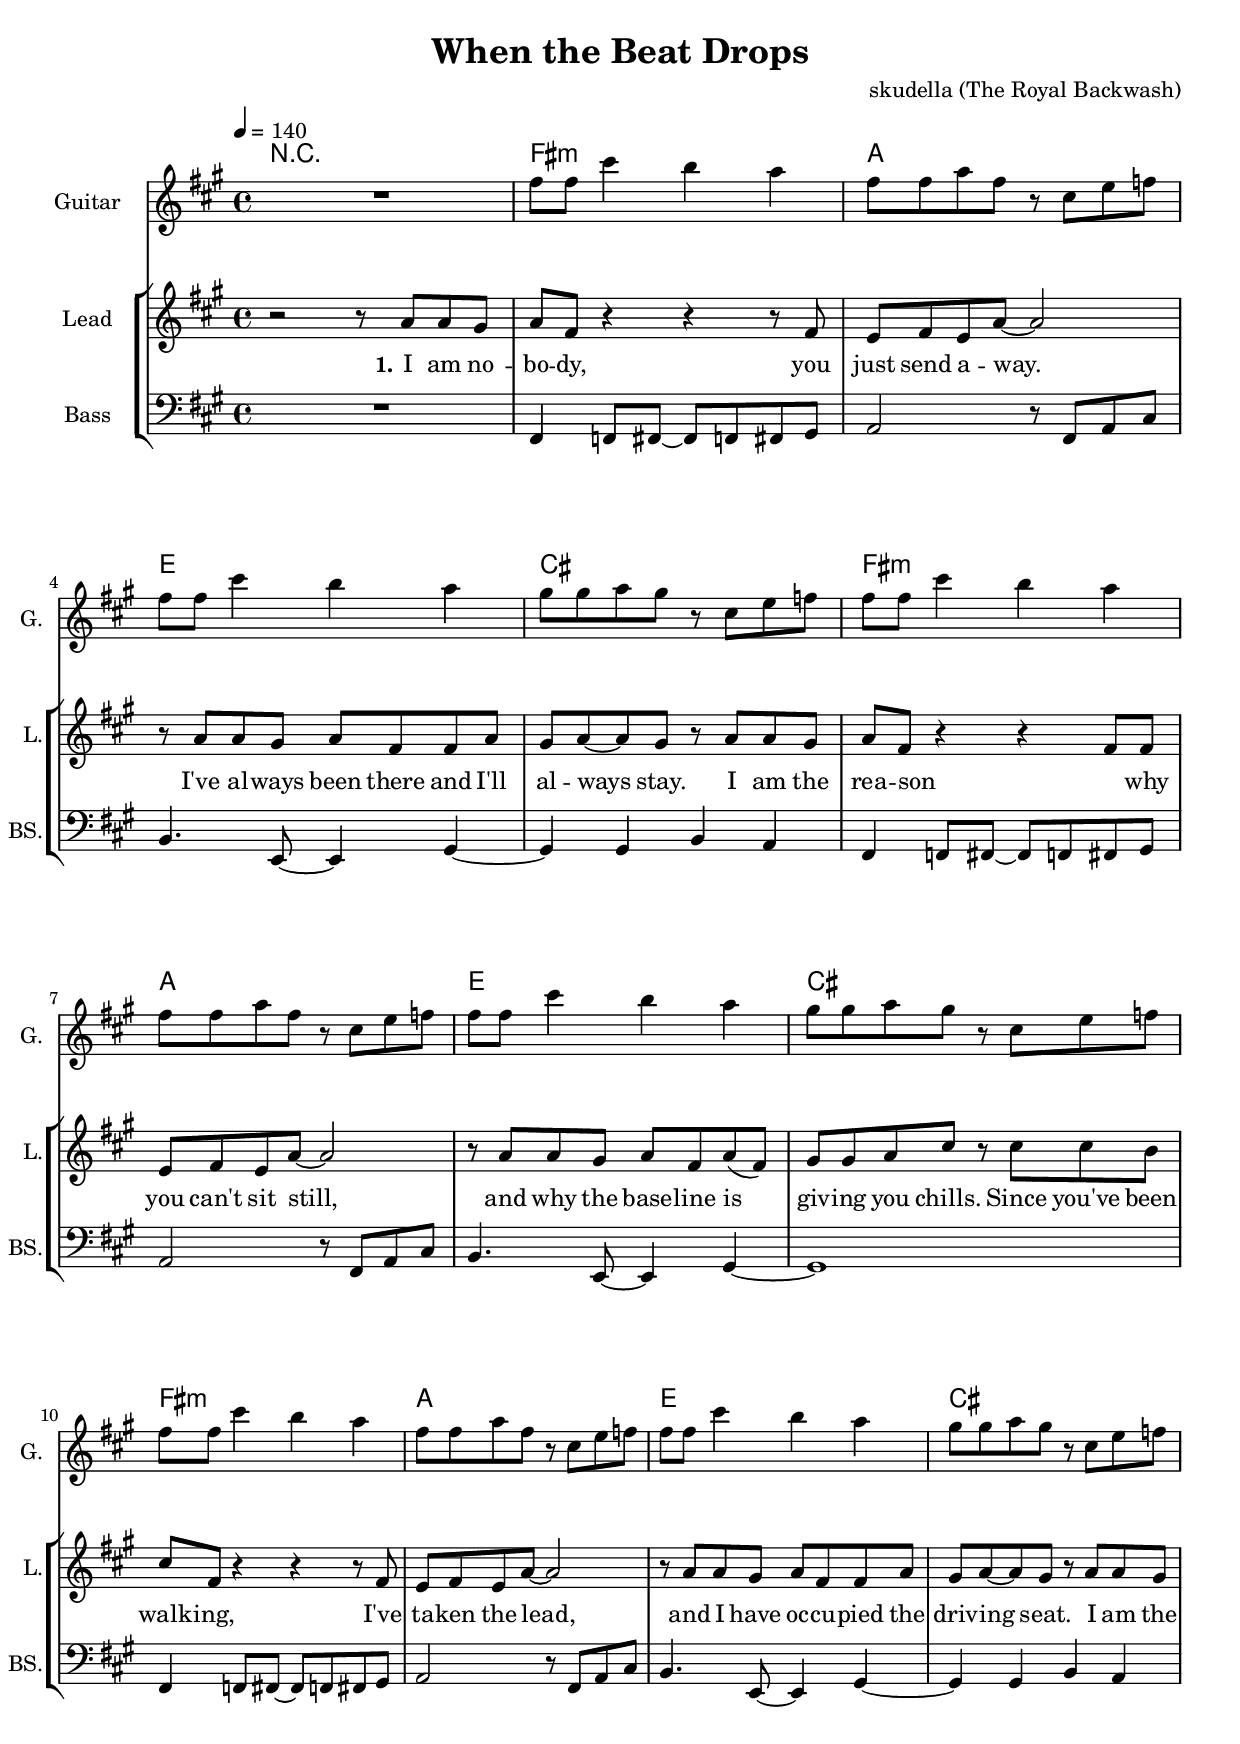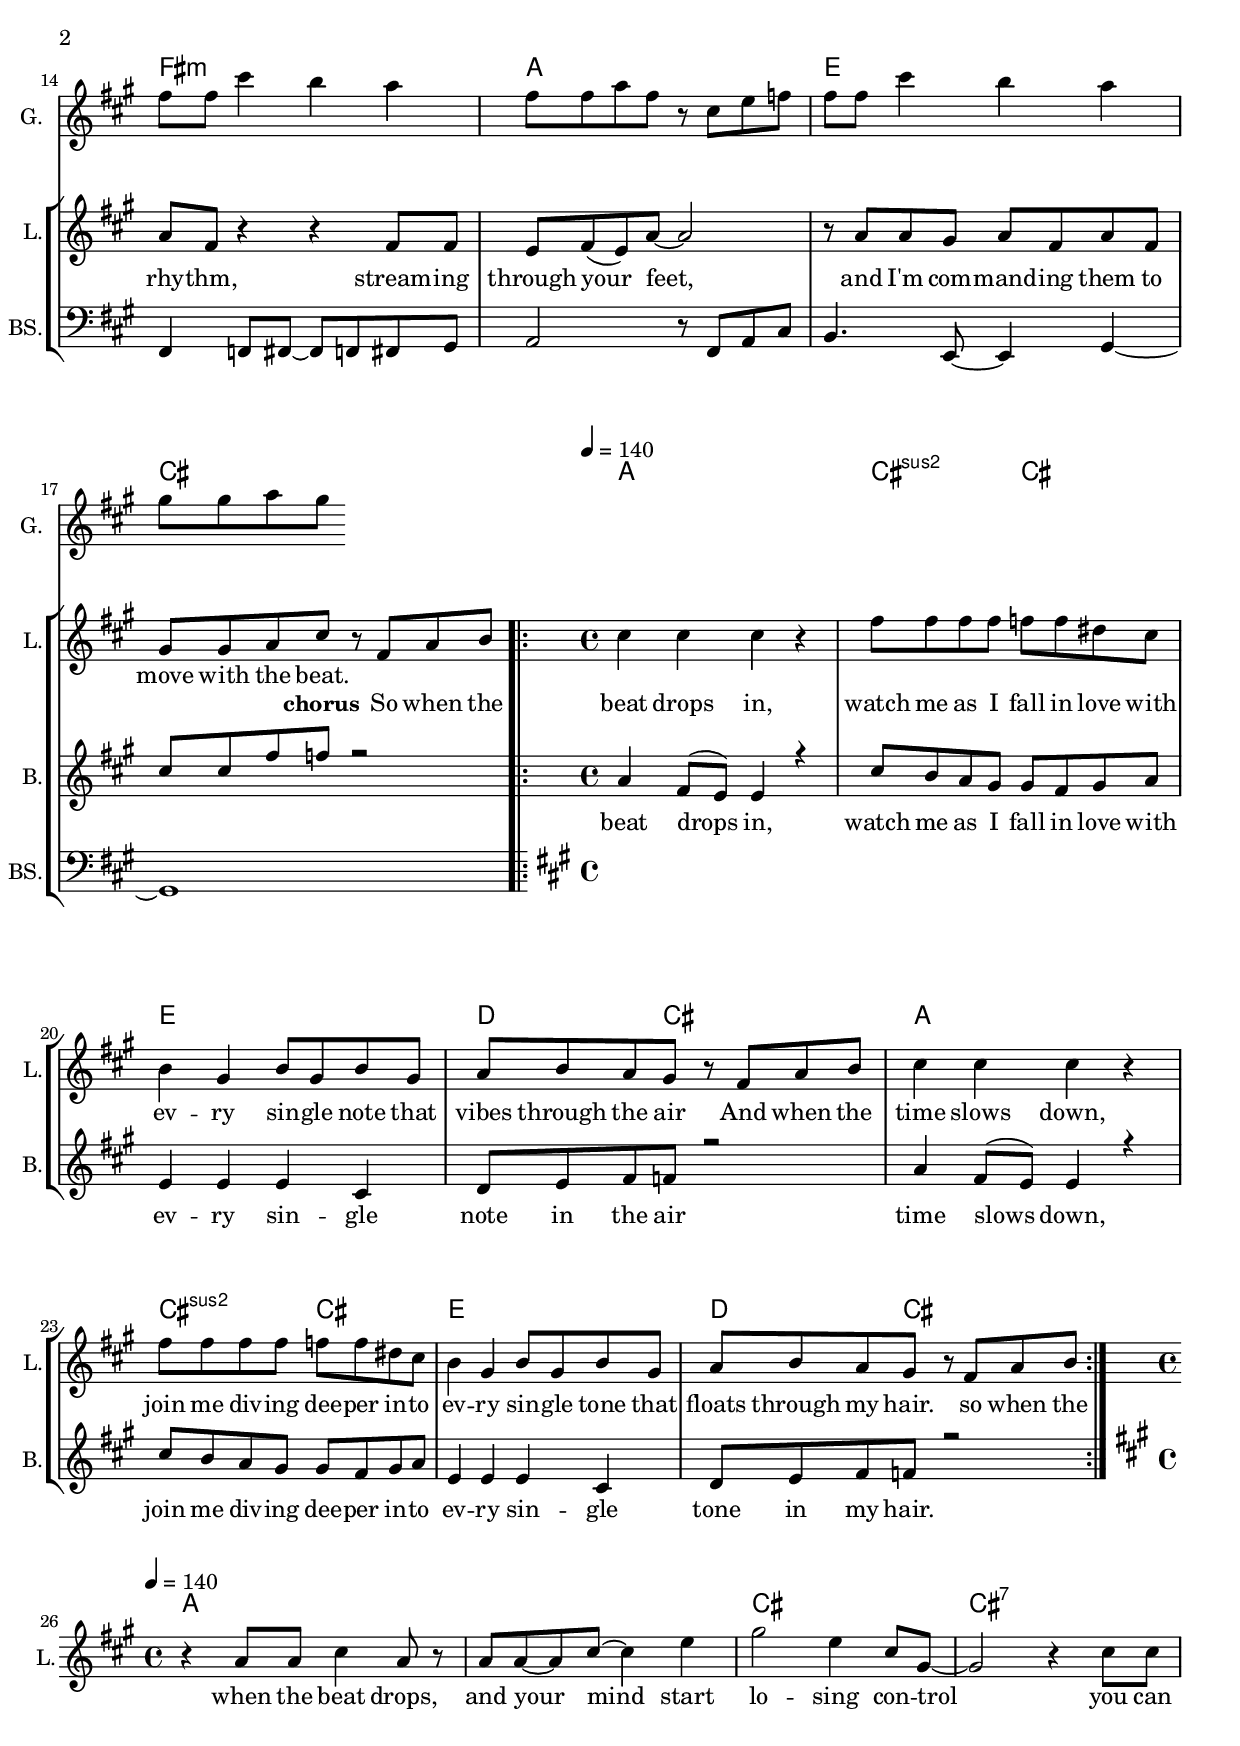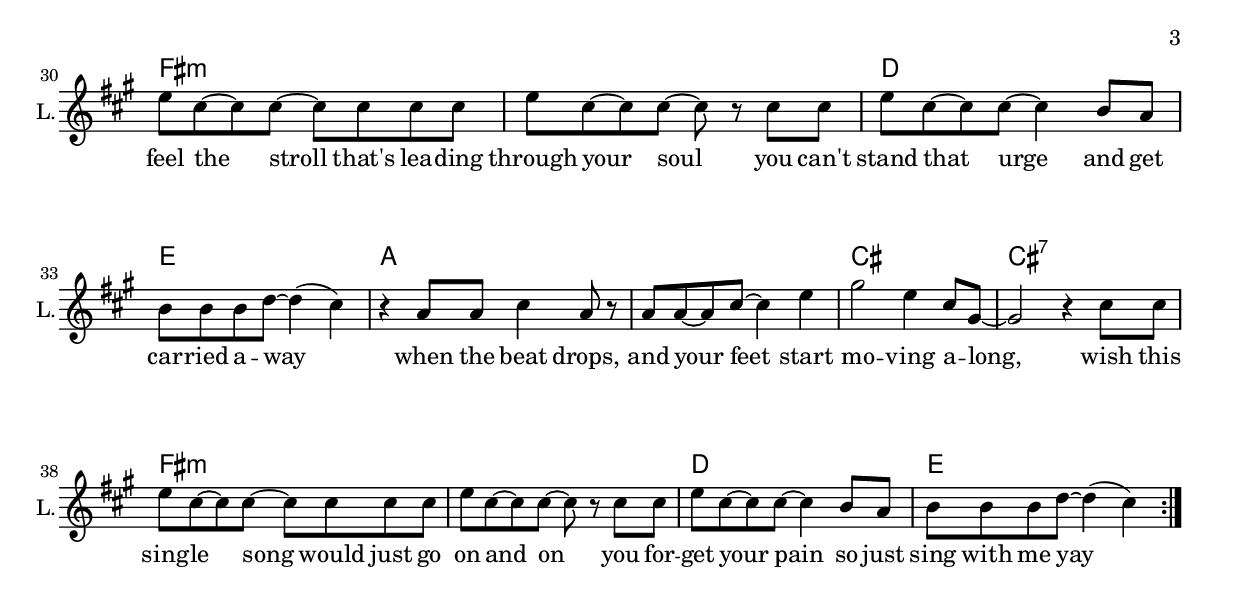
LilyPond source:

\version "2.16.2"

\header {
  title = "When the Beat Drops"
  composer = "skudella (The Royal Backwash)"

}

global = {
  \key fis \minor
  \time 4/4
  \tempo 4 = 140
}

harmonies = \chordmode {
  \germanChords

%fis2.:m a4~a1 e2. d4~d2 cis2 
%fis2.:m a4~a1 e2. d4~d2 cis2 
%fis2.:m a4~a1 e2. d4~d2 cis2 
%fis2.:m a4~a1 e2. d4~d2 cis2 
R1
fis1:m a1 e1 cis1
fis1:m a1 e1 cis1
fis1:m a1 e1 cis1
fis1:m a1 e1 cis1


a cis2:sus2 cis2 e1 d4. cis8~cis2
a1 cis2:sus2 cis2 e1 d4. cis8~cis2

a1 a cis cis:7 fis:m fis:m d e
a1 a cis cis:7 fis:m fis:m d e

%fis1:m gis2:sus2 gis2 b1 a2 gis2
%fis1:m gis2:sus2 gis2 b1 d2 cis2


}

violinMusic = \relative c'' {

}

leadGuitarMusic = \relative c'' {
R1
fis8 fis8 cis'4 b4 a4
fis8 fis8 a8 fis8 r8 cis8 e8 f8
fis8 fis8 cis'4 b4 a4
gis8 gis8 a8 gis8 r8 cis,8 e8 f8

fis8 fis8 cis'4 b4 a4
fis8 fis8 a8 fis8 r8 cis8 e8 f8
fis8 fis8 cis'4 b4 a4
gis8 gis8 a8 gis8 r8 cis,8 e8 f8

fis8 fis8 cis'4 b4 a4
fis8 fis8 a8 fis8 r8 cis8 e8 f8
fis8 fis8 cis'4 b4 a4
gis8 gis8 a8 gis8 r8 cis,8 e8 f8

fis8 fis8 cis'4 b4 a4
fis8 fis8 a8 fis8 r8 cis8 e8 f8
fis8 fis8 cis'4 b4 a4
gis8 gis8 a8 gis8
}

trumpetoneVerseMusic = \relative c'' {

}

trumpetonePreChorusMusic = \relative c'' {
}

trumpetoneChorusMusic = \relative c'' {
}

trumpetoneBridgeMusic = \relative c'' {
}

trumpettwoVerseMusic = \relative c'' {
}

trumpettwoPreChrousMusic = \relative c'' {

}

trumpettwoChorusMusic = \relative c'' {

}

leadMusicverse = \relative c''{
r2 r8 a8 a gis 
a fis r4 r4 r8 fis
e8 fis8 e a8~a2
r8 a8 a gis a fis fis a8 
gis a~a gis r8 a8 a gis 
a8 fis8 r4 r4 fis8 fis
e fis e a~a2
r8 a8 a gis a fis  a8( fis)
gis gis a cis r cis8 cis b cis8 fis,8 r4 r4 r8 fis
e8 fis8 e a8~a2
r8 a8 a gis a fis fis a8 
gis a~a gis r8 a8 a gis 
a8 fis8 r4 r4 fis8 fis
e fis( e) a~a2
r8 a8 a gis a fis  a8 fis
gis gis a cis 

}

leadMusicprechorus = \relative c'{

}

leadMusicchorus = \relative c''{
  
r8 fis, a b
\bar ".|:"
cis4 cis cis r
fis8 fis fis fis f f dis cis  
b4 gis b8 gis b gis  
a b a gis r8 fis a b 
cis4 cis cis r
fis8 fis fis fis f f dis cis  
b4 gis b8 gis b gis  
a b a gis r8 fis a b \bar ":|."  
 

r4 a8 a8 cis4 a8 r8 
a8 a8~a8 cis8~cis4 e4 
gis2 e4 cis8 gis8~
gis2 r4 cis8 cis
e8 cis8~cis8 cis8~cis8 cis8 cis8 cis
e8 cis8~cis8 cis8~cis r8 cis cis
e cis~cis cis~cis4 b8 a
b b b d~d4(cis4)
r4 a8 a8 cis4 a8 r8 
a8 a8~a8 cis8~cis4 e4 
gis2 e4 cis8 gis8~
gis2 r4 cis8 cis
e8 cis8~cis8 cis8~cis8 cis8 cis8 cis
e8 cis8~cis8 cis8~cis r8 cis cis
e cis~cis cis~cis4 b8 a
b b b d~d4(cis4)
\bar ":|."


%r8 fis, a b 
%\bar ".|:"
%cis4 fis, r2
%r2.. e8
%fis4 r8 e fis e fis e 
%fis a a gis r8 fis a b 
%cis4 fis, r2
%r1
%r8 fis8 fis e fis e fis e 
%fis a fis gis r8 fis a b \bar ":|." 

}

leadMusicBridge = \relative c'''{

}

leadWordsOne = \lyricmode { 
\set stanza = "1." 
I am no -- bo -- dy, you just send a -- way.
I've al -- ways been there and I'll al -- ways stay.
I am the rea -- son  _ why you can't sit still, 
and why the base -- line is giv -- ing you chills.


Since you've been walk -- ing, I've ta -- ken the lead,
and I have oc -- cu -- pied  the driv -- ing seat.
I am the rhy -- thm, stream -- ing through your feet,
and I'm com -- mand -- ing them to move with the beat.



}

leadWordsPrechorus = \lyricmode {

}

leadWordsChorus = \lyricmode {
\set stanza = "chorus"
So when the beat drops in,
watch me as I fall in love with ev -- ry sin -- gle note that vibes through the air
And when the time slows down,
join me div -- ing dee -- per in -- to ev -- ry sin -- gle tone that floats through my hair.

so when the

when the beat drops,
and your mind start lo -- sing con -- trol
you can feel the stroll that's lea -- ding through your soul 
you can't stand that urge and get car -- ried a -- way

when the beat drops,
and your feet start mo -- ving a -- long,
wish this sing -- le song would just go on and on
you for -- get your pain so just sing with me yay


}


leadWordsChorusTwo = \lyricmode {


}

leadWordsBridge = \lyricmode {
 
}

leadWordsTwo = \lyricmode { 
\set stanza = "2." 

}

leadWordsThree = \lyricmode {
\set stanza = "3." 

}

leadWordsFour = \lyricmode {
\set stanza = "4." 

}


leadWordsFive = \lyricmode {

}

backingOneVerseMusic = \relative c'' {
  R1*16
cis8 cis fis f
r2
}

backingOnePrechorusMusic = \relative c'' {

}

backingOneChorusMusic = \relative c'' {
%r8 cis fis e 
%fis4 fis r2
%r2.. e8
%dis4 r8 e dis dis cis dis
%e fis e dis r8 cis fis e 
%fis4 fis r2
%R1
%r8 dis dis dis dis e dis cis
%d e d cis r8 cis fis e 
%R1*3
%e,2 g4 gis8 c8~
%c2 r4
a4 fis8(e) e4 r
cis'8 b a gis gis fis gis a

e4 e e cis 
d8 e fis f r2

a4 fis8(e) e4 r
cis'8 b a gis gis fis gis a

e4 e e cis 
d8 e fis f r2



}

backingOneBridgeMusic = \relative c'' {
  
}

backingOneVerseWords = \lyricmode {
}

backingOnePrechorusWords = \lyricmode {

}


backingOneChorusWords = \lyricmode {
beat drops in,
watch me as I fall in love with ev -- ry sin -- gle note in the air
time slows down,
join me div -- ing dee -- per in -- to ev -- ry sin -- gle tone in my hair.

}

backingOneChorusWordsTwo = \lyricmode {


}


backingOneBridgeWords = \lyricmode {
}

backingTwoVerseMusic = \relative c' {

}

backingTwoPrechorusMusic = \relative c'' {

}

backingTwoChorusMusic = \relative c'' {

}

backingTwoBridgeMusic = \relative c'' {

}


backingTwoVerseWords = \lyricmode {
}

backingTwoPrechorusWords = \lyricmode {
}


backingTwoChorusWords = \lyricmode {
}


backingTwoBridgeWords = \lyricmode {
}

derbassVerse = \relative c, {
  \clef bass
R1
fis4 f8 fis8~fis8 f8 fis8 gis8 
a2 r8 fis8 a8 cis8 
b4. e,8~e4 gis4~
gis4 gis b a
fis4 f8 fis8~fis8 f8 fis8 gis8 
a2 r8 fis8 a8 cis8 
b4. e,8~e4 gis4~
gis1

fis4 f8 fis8~fis8 f8 fis8 gis8 
a2 r8 fis8 a8 cis8 
b4. e,8~e4 gis4~
gis4 gis b a
fis4 f8 fis8~fis8 f8 fis8 gis8 
a2 r8 fis8 a8 cis8 
b4. e,8~e4 gis4~
gis1


%r2 cis8\glissando fis, fis4 
%e8 fis~fis gis~gis4 r8 a
%%e8 fis~fis a~a4 r8 f

%b r8 r8 a b r8 r4
%a8 a8~a8 gis~gis2
%r2 cis8\glissando fis, fis4 
%e8 fis~fis gis~gis4 r8 a
%%e8 fis~fis a~a4 r8 f

%b r8 r8 a b r8 r4
%a8 a8~a8 gis~gis2


}

derbassChorus = \relative c {

}

\score {
  <<
    \new ChordNames {
      \set chordChanges = ##t
      \transpose c c { \global \harmonies }
    }

    \new StaffGroup <<
    
      \new Staff = "Violin" {
        \set Staff.instrumentName = #"Violin"
        \set Staff.shortInstrumentName = #"V."
        \set Staff.midiInstrument = #"violin"
         \transpose c c { \violinMusic }
      }
      \new Staff = "Guitar" {
        \set Staff.instrumentName = #"Guitar"
        \set Staff.shortInstrumentName = #"G."
        \set Staff.midiInstrument = #"overdriven guitar"
        %\set Staff.midiInstrument = #"acoustic guitar (steel)"
        \transpose c c { \global \leadGuitarMusic }
      }
        \new Staff = "Trumpets" <<
        \set Staff.instrumentName = #"Trumpets"
	\set Staff.shortInstrumentName = #"T."
        \set Staff.midiInstrument = #"trumpet"
        %\new Voice = "Trumpet1Verse" { \voiceOne << \transpose c c { \global \trumpetoneVerseMusic } >> }
        %\new Voice = "Trumpet1PreChorus" { \voiceOne << \transpose c c { \trumpetonePreChorusMusic } >> }
        %\new Voice = "Trumpet1Chorus" { \voiceOne << \transpose c c { \trumpetoneChorusMusic } >> }
        %\new Voice = "Trumpet1Bridge" { \voiceOne << \transpose c c { \trumpetoneBridgeMusic } >> }
	%\new Voice = "Trumpet2Verse" { \voiceTwo << \transpose c c { \global \trumpettwoVerseMusic } >> }      
	%\new Voice = "Trumpet2PreChorus" { \voiceTwo << \transpose c c {  \trumpettwoPreChrousMusic } >> }      
	%\new Voice = "Trumpet2Chorus" { \voiceTwo << \transpose c c { \trumpettwoChorusMusic } >> }      
        \new Voice = "Trumpet1" { \voiceOne << \transpose c c { \global \trumpetoneVerseMusic \trumpetonePreChorusMusic \trumpetoneChorusMusic \trumpetoneBridgeMusic} >> }
	\new Voice = "Trumpet2" { \voiceTwo << \transpose c c { \global \trumpettwoVerseMusic \trumpettwoPreChrousMusic \trumpettwoChorusMusic} >> }      
      >>
    >>  
    \new StaffGroup <<
      \new Staff = "lead" {
	\set Staff.instrumentName = #"Lead"
	\set Staff.shortInstrumentName = #"L."
        \set Staff.midiInstrument = #"voice oohs"
        \new Voice = "leadverse" { << \transpose c c { \global \leadMusicverse } >> }
        \new Voice = "leadprechorus" { << \transpose c c { \leadMusicprechorus } >> }
        \new Voice = "leadchorus" { << \transpose c c { \leadMusicchorus } >> }
        \new Voice = "leadbridge" { << \transpose c c { \leadMusicBridge } >> }
      }
      \new Lyrics \with { alignBelowContext = #"lead" }
      \lyricsto "leadbridge" \leadWordsBridge
      \new Lyrics \with { alignBelowContext = #"lead" }
      \lyricsto "leadchorus" \leadWordsChorusTwo
      \new Lyrics \with { alignBelowContext = #"lead" }
      \lyricsto "leadchorus" \leadWordsChorus
      \new Lyrics \with { alignBelowContext = #"lead" }
      \lyricsto "leadprechorus" \leadWordsPrechorus
      \new Lyrics \with { alignBelowContext = #"lead" }
      \lyricsto "leadverse" \leadWordsFour
      \new Lyrics \with { alignBelowContext = #"lead" }
      \lyricsto "leadverse" \leadWordsThree
      \new Lyrics \with { alignBelowContext = #"lead" }
      \lyricsto "leadverse" \leadWordsTwo
      \new Lyrics \with { alignBelowContext = #"lead" }
      \lyricsto "leadverse" \leadWordsOne
      
     
      % we could remove the line about this with the line below, since
      % we want the alto lyrics to be below the alto Voice anyway.
      % \new Lyrics \lyricsto "altos" \altoWords

      \new Staff = "backing" {
	%  \clef backingTwo
	\set Staff.instrumentName = #"Backing"
	\set Staff.shortInstrumentName = #"B."
        \set Staff.midiInstrument = #"voice oohs"
	\new Voice = "backingOneVerse" { \voiceOne << \transpose c c { \global \backingOneVerseMusic } >> }
	\new Voice = "backingOnePrechorus" { \voiceOne << \transpose c c { \backingOnePrechorusMusic } >> }
	\new Voice = "backingOneChorus" { \voiceOne << \transpose c c { \backingOneChorusMusic } >> }
	\new Voice = "backingOneBridge" { \voiceOne << \transpose c c { \backingOneBridgeMusic } >> }

	\new Voice = "backingTwoVerse" { \voiceTwo << \transpose c c { \global \backingTwoVerseMusic } >> }
	\new Voice = "backingTwoPrechorus" { \voiceTwo << \transpose c c { \backingTwoPrechorusMusic } >> }
	\new Voice = "backingTwoChorus" { \voiceTwo << \transpose c c { \backingTwoChorusMusic } >> }
	\new Voice = "backingTwoBridge" { \voiceTwo << \transpose c c {  \backingTwoBridgeMusic } >> }

      }
      \new Lyrics \with { alignBelowContext = #"backing" }
      \lyricsto "backingOneBridge" \backingOneBridgeWords
      \new Lyrics \with { alignBelowContext = #"backing" }
      \lyricsto "backingOneChorus" \backingOneChorusWordsTwo
      \new Lyrics \with { alignBelowContext = #"backing" }
      \lyricsto "backingOneChorus" \backingOneChorusWords

      \new Lyrics \with { alignBelowContext = #"backing" }
      \lyricsto "backingOnePrechorus" \backingOnePrechorusWords
      \new Lyrics \with { alignBelowContext = #"backing" }
      \lyricsto "backingOneVerse" \backingOneVerseWords
      
      \new Lyrics \with { alignAboveContext = #"backing" }
      \lyricsto "backingTwoBridge" \backingTwoBridgeWords
      \new Lyrics \with { alignAboveContext = #"backing" }
      \lyricsto "backingTwoChorus" \backingTwoChorusWords
      \new Lyrics \with { alignAboveContext = #"backing" }
      \lyricsto "backingTwoPrechorus" \backingTwoPrechorusWords
      \new Lyrics \with { alignAboveContext = #"backing" }
      \lyricsto "backingTwoVerse" \backingTwoVerseWords
      
      \new Staff = "Staff_bass" {
        \set Staff.instrumentName = #"Bass"
        \set Staff.shortInstrumentName = #"BS."
        \set Staff.midiInstrument = #"electric bass (pick)"
        %\set Staff.midiInstrument = #"distorted guitar"
        \transpose c c { \global \derbassVerse }
        \transpose c c { \global \derbassChorus }
      }      % again, we could replace the line above this with the line below.
      % \new Lyrics \lyricsto "backingTwoes" \backingTwoWords
    >>
  >>
  \midi {}
  \layout {
    \context {
      \Staff \RemoveEmptyStaves
      \override VerticalAxisGroup #'remove-first = ##t
    }
  }
}

#(set-global-staff-size 19)

\paper {
  page-count = #3
  
}
